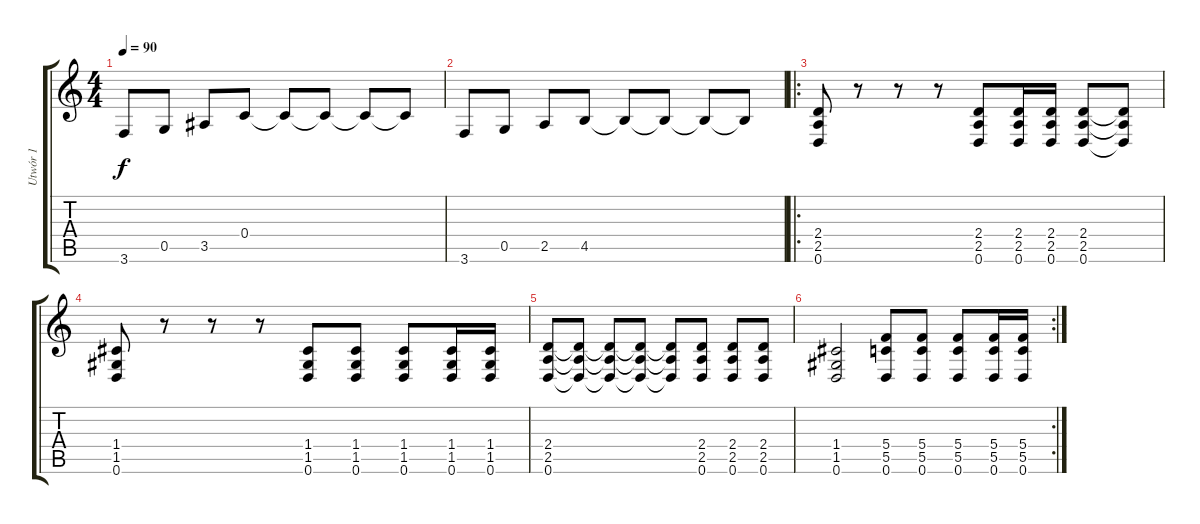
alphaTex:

\track ("Utwór 1" "Utwór 1") {instrument distortionguitar}
\staff {score tabs}
\tuning (D4 A3 F3 C3 G2 D2) {hide}
\ts (4 4)
\tempo 90
\clef g2
\ks c
3.6.8{dy f} 0.5.8 3.5.8 0.4.8 0.4{t}.8 0.4{t}.8 0.4{t}.8 0.4{t}.8 |
3.6.8 0.5.8 2.5.8 4.5.8 4.5{t}.8 4.5{t}.8 4.5{t}.8 4.5{t}.8 |
\ro
(2.4 2.5 0.6).8 r.8 r.8 r.8 (2.4 2.5 0.6).8 (2.4 2.5 0.6).16 (2.4 2.5 0.6).16 (2.4 2.5 0.6).8 (2.4{t} 2.5{t} 0.6{t}).8 |
(1.4 1.5 0.6).8 r.8 r.8 r.8 (1.4 1.5 0.6).8 (1.4 1.5 0.6).8 (1.4 1.5 0.6).8 (1.4 1.5 0.6).16 (1.4 1.5 0.6).16 |
(2.4 2.5 0.6).8 (2.4{t} 2.5{t} 0.6{t}).8 (2.4{t} 2.5{t} 0.6{t}).8 (2.4{t} 2.5{t} 0.6{t}).8 (2.4{t} 2.5{t} 0.6{t}).8 (2.4 2.5 0.6).8 (2.4 2.5 0.6).8 (2.4 2.5 0.6).8 |
\rc 2
(1.4 1.5 0.6).2 (5.4 5.5 0.6).8 (5.4 5.5 0.6).8 (5.4 5.5 0.6).8 (5.4 5.5 0.6).16 (5.4 5.5 0.6).16
